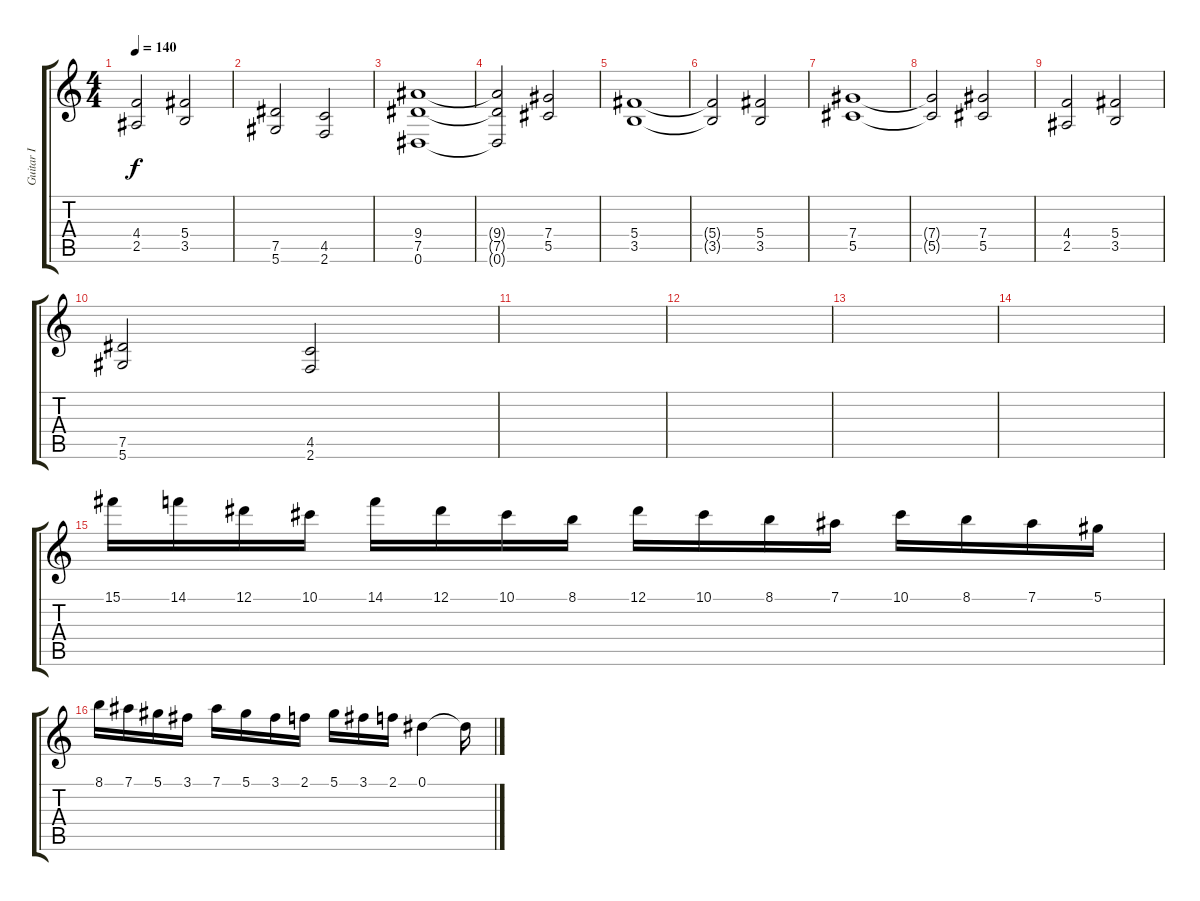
\track ("Guitar I" "Guitar I") {instrument distortionguitar}
\staff {score tabs}
\tuning (Eb4 Bb3 Gb3 Db3 Ab2 Eb2) {hide}
\ts (4 4)
\tempo 140
\clef g2
\ks c
(4.4 2.5).2{dy f} (5.4 3.5).2 |
(7.5 5.6).2 (4.5 2.6).2 |
(9.4 7.5 0.6).1 |
(9.4{t} 7.5{t} 0.6{t}).2 (7.4 5.5).2 |
(5.4 3.5).1 |
(5.4{t} 3.5{t}).2 (5.4 3.5).2 |
(7.4 5.5).1 |
(7.4{t} 5.5{t}).2 (7.4 5.5).2 |
(4.4 2.5).2 (5.4 3.5).2 |
(7.5 5.6).2 (4.5 2.6).2 |
|
|
|
|
15.1.16 14.1.16 12.1.16 10.1.16 14.1.16 12.1.16 10.1.16 8.1.16 12.1.16 10.1.16 8.1.16 7.1.16 10.1.16 8.1.16 7.1.16 5.1.16 |
8.1.16 7.1.16 5.1.16 3.1.16 7.1.16 5.1.16 3.1.16 2.1.16 5.1.16 3.1.16 2.1.16 0.1.4 0.1{t}.16
